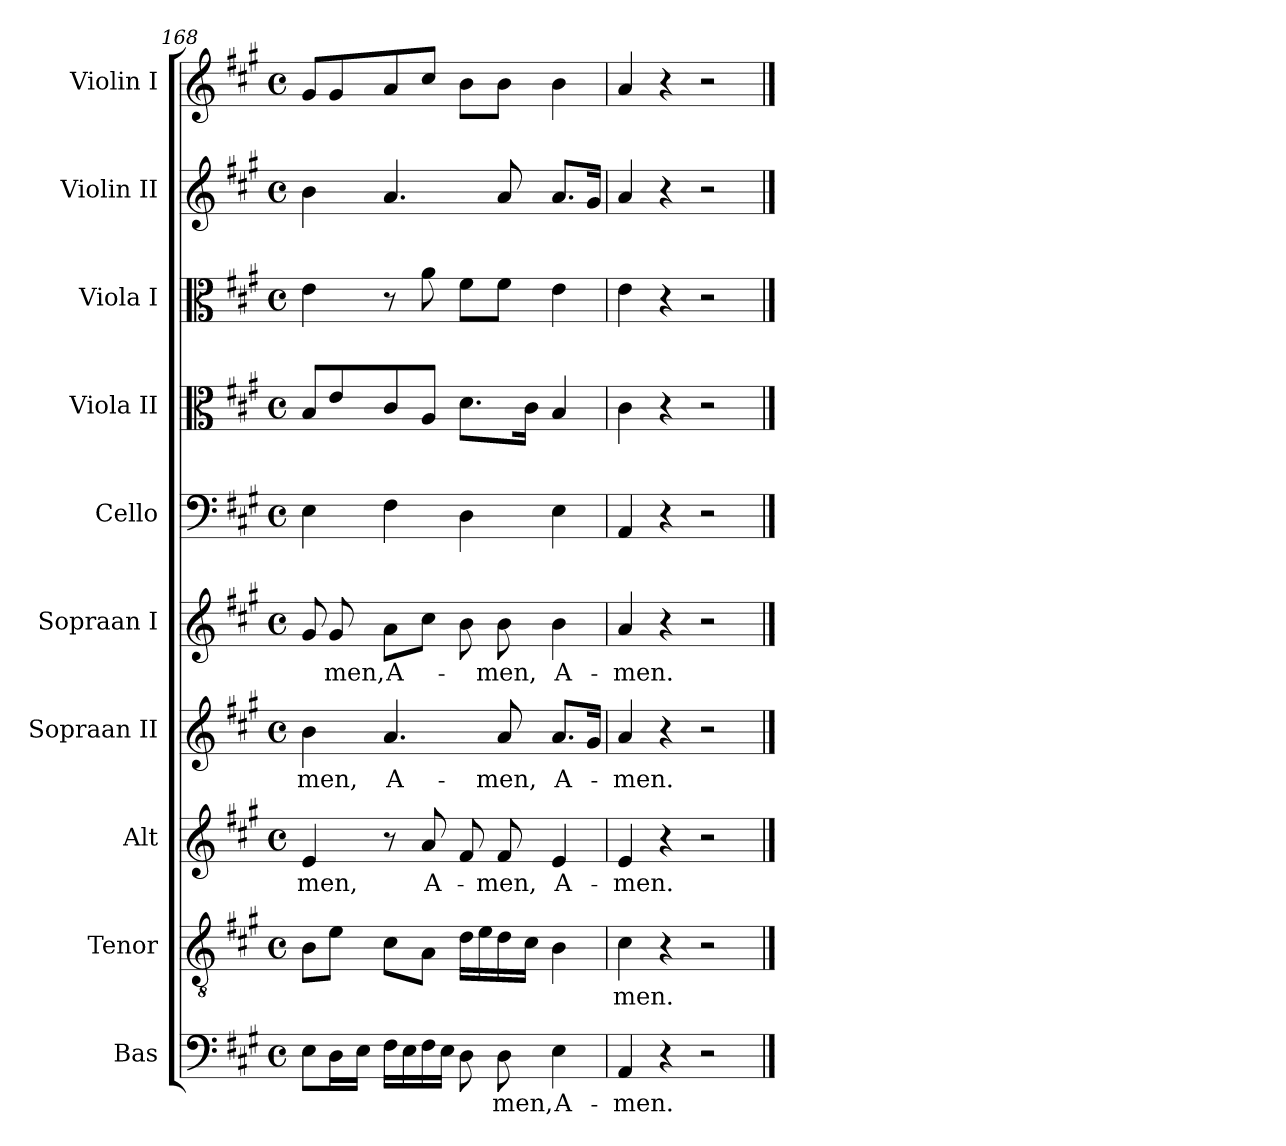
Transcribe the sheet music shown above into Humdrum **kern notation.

**kern	**text	**kern	**text	**kern	**text	**kern	**text	**kern	**text	**kern	**kern	**kern	**kern	**kern
*part10	*part10	*part9	*part9	*part8	*part8	*part7	*part7	*part6	*part6	*part5	*part4	*part3	*part2	*part1
*staff10	*staff10	*staff9	*staff9	*staff8	*staff8	*staff7	*staff7	*staff6	*staff6	*staff5	*staff4	*staff3	*staff2	*staff1
*I"Bas	*	*I"Tenor	*	*I"Alt	*	*I"Sopraan II	*	*I"Sopraan I	*	*I"Cello	*I"Viola II	*I"Viola I	*I"Violin II	*I"Violin I
*I'B	*	*I'T	*	*I'A	*	*I'S2	*	*I'S1	*	*	*I'Vla. 2	*I'Vla. 1	*I'Vln. II	*I'Vln. I
*clefF4	*	*clefGv2	*	*clefG2	*	*clefG2	*	*clefG2	*	*clefF4	*clefC3	*clefC3	*clefG2	*clefG2
*k[f#c#g#]	*	*k[f#c#g#]	*	*k[f#c#g#]	*	*k[f#c#g#]	*	*k[f#c#g#]	*	*k[f#c#g#]	*k[f#c#g#]	*k[f#c#g#]	*k[f#c#g#]	*k[f#c#g#]
*A:	*	*A:	*	*A:	*	*A:	*	*A:	*	*A:	*A:	*A:	*A:	*A:
*M4/4	*	*M4/4	*	*M4/4	*	*M4/4	*	*M4/4	*	*M4/4	*M4/4	*M4/4	*M4/4	*M4/4
*met(c)	*	*met(c)	*	*met(c)	*	*met(c)	*	*met(c)	*	*met(c)	*met(c)	*met(c)	*met(c)	*met(c)
=168	=168	=168	=168	=168	=168	=168	=168	=168	=168	=168	=168	=168	=168	=168
!	!	!	!	!	!LO:LY:b	!	!LO:LY:b	!	!	!	!	!	!	!
8E\L	.	8B\L	.	4e/	-men,	4b\	-men,	8g#/	.	4E\	8B/L	4e\	4b\	8g#/L
!	!	!	!	!	!	!	!	!	!LO:LY:b	!	!	!	!	!
16D\L	.	8e\J	.	.	.	.	.	8g#/	-men,	.	8e/	.	.	8g#/
16E\JJ	.	.	.	.	.	.	.	.	.	.	.	.	.	.
!	!	!	!	!	!	!	!LO:LY:b	!	!LO:LY:b	!	!	!	!	!
16F#\LL	.	8c#\L	.	8r	.	4.a/	A-	8a\L	A-	4F#\	8c#/	8r	4.a/	8a/
16E\	.	.	.	.	.	.	.	.	.	.	.	.	.	.
!	!	!	!	!	!LO:LY:b	!	!	!	!	!	!	!	!	!
16F#\	.	8A\J	.	8a/	A-	.	.	8cc#\J	.	.	8A/J	8a\	.	8cc#/J
16E\JJ	.	.	.	.	.	.	.	.	.	.	.	.	.	.
8D\	.	16d\LL	.	8f#/	.	.	.	8b\	.	4D\	8.d\L	8f#\L	.	8b\L
.	.	16e\	.	.	.	.	.	.	.	.	.	.	.	.
!	!LO:LY:b	!	!	!	!LO:LY:b	!	!LO:LY:b	!	!LO:LY:b	!	!	!	!	!
8D\	-men,	16d\	.	8f#/	-men,	8a/	-men,	8b\	-men,	.	.	8f#\J	8a/	8b\J
.	.	16c#\JJ	.	.	.	.	.	.	.	.	16c#\Jk	.	.	.
!	!LO:LY:b	!	!	!	!LO:LY:b	!	!LO:LY:b	!	!LO:LY:b	!	!	!	!	!
4E\	A-	4B\	.	4e/	A-	8.a/L	A-	4b\	A-	4E\	4B/	4e\	8.a/L	4b\
.	.	.	.	.	.	16g#/Jk	.	.	.	.	.	.	16g#/Jk	.
=169	=169	=169	=169	=169	=169	=169	=169	=169	=169	=169	=169	=169	=169	=169
!	!LO:LY:b	!	!LO:LY:b	!	!LO:LY:b	!	!LO:LY:b	!	!LO:LY:b	!	!	!	!	!
4AA/	-men.	4c#\	-men.	4e/	-men.	4a/	-men.	4a/	-men.	4AA/	4c#\	4e\	4a/	4a/
4r	.	4r	.	4r	.	4r	.	4r	.	4r	4r	4r	4r	4r
2r	.	2r	.	2r	.	2r	.	2r	.	2r	2r	2r	2r	2r
==	==	==	==	==	==	==	==	==	==	==	==	==	==	==
*-	*-	*-	*-	*-	*-	*-	*-	*-	*-	*-	*-	*-	*-	*-
